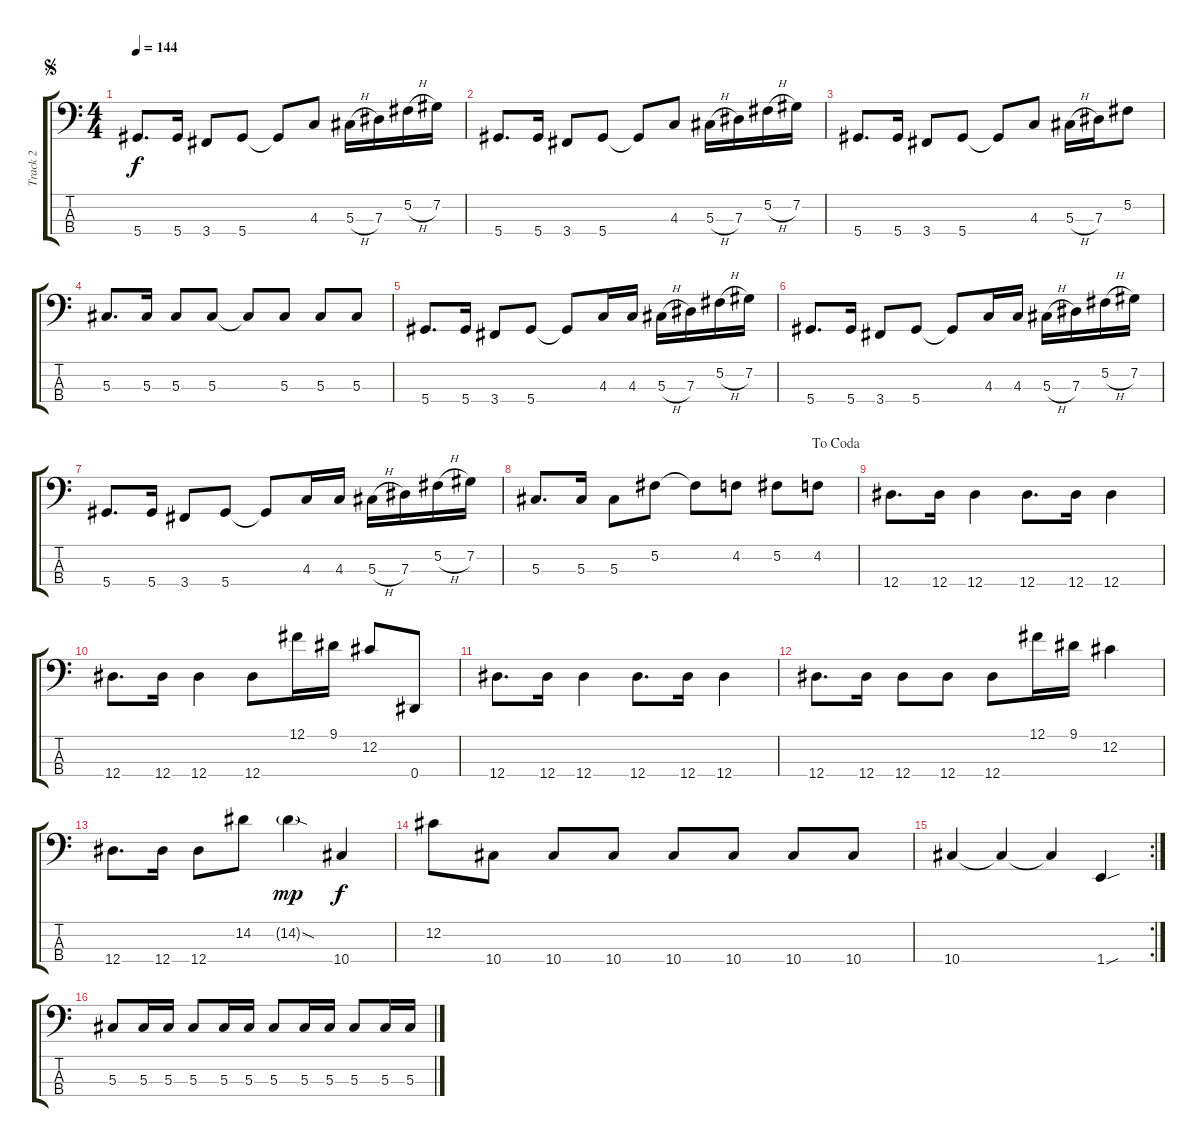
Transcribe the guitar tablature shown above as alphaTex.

\track ("Track 2" "Track 2") {instrument electricbassfinger}
\staff {score tabs}
\tuning (Gb2 Db2 Ab1 Eb1) {hide}
\ts (4 4)
\jump segno
\tempo 144
\clef f4
\ks c
5.4.8{d dy f} 5.4.16 3.4.8 5.4.8 5.4{t}.8 4.3.8 5.3{h}.16 7.3.16 5.2{h}.16 7.2.16 |
5.4.8{d} 5.4.16 3.4.8 5.4.8 5.4{t}.8 4.3.8 5.3{h}.16 7.3.16 5.2{h}.16 7.2.16 |
5.4.8{d} 5.4.16 3.4.8 5.4.8 5.4{t}.8 4.3.8 5.3{h}.16 7.3.16 5.2.8 |
5.3.8{d} 5.3.16 5.3.8 5.3.8 5.3{t}.8 5.3.8 5.3.8 5.3.8 |
5.4.8{d} 5.4.16 3.4.8 5.4.8 5.4{t}.8 4.3.16 4.3.16 5.3{h}.16 7.3.16 5.2{h}.16 7.2.16 |
5.4.8{d} 5.4.16 3.4.8 5.4.8 5.4{t}.8 4.3.16 4.3.16 5.3{h}.16 7.3.16 5.2{h}.16 7.2.16 |
5.4.8{d} 5.4.16 3.4.8 5.4.8 5.4{t}.8 4.3.16 4.3.16 5.3{h}.16 7.3.16 5.2{h}.16 7.2.16 |
\jump dacoda
5.3.8{d} 5.3.16 5.3.8 5.2.8 5.2{t}.8 4.2.8 5.2.8 4.2.8 |
12.4.8{d} 12.4.16 12.4.4 12.4.8{d} 12.4.16 12.4.4 |
12.4.8{d} 12.4.16 12.4.4 12.4.8 12.1.16 9.1.16 12.2.8 0.4.8 |
12.4.8{d} 12.4.16 12.4.4 12.4.8{d} 12.4.16 12.4.4 |
12.4.8{d} 12.4.16 12.4.8 12.4.8 12.4.8 12.1.16 9.1.16 12.2.4 |
12.4.8{d} 12.4.16 12.4.8 14.2.8 14.2{sod g}.4{dy mp} 10.4.4{dy f} |
12.2.8 10.4.8 10.4.8 10.4.8 10.4.8 10.4.8 10.4.8 10.4.8 |
\rc 2
10.4.4 10.4{t}.4 10.4{t}.4 1.4{sou}.4 |
5.3.8 5.3.16 5.3.16 5.3.8 5.3.16 5.3.16 5.3.8 5.3.16 5.3.16 5.3.8 5.3.16 5.3.16
